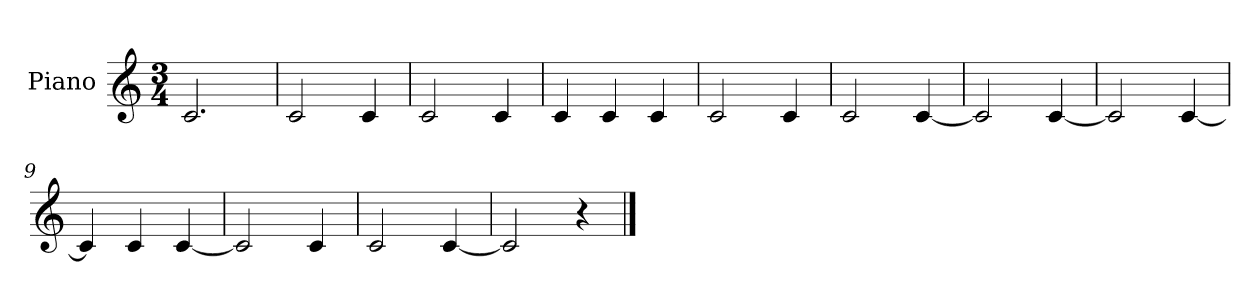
**kern
*part1
*staff1
*I"Piano
*I'Pno.
*clefG2
*k[]
*M3/4
*MM90
=1
2.c/
=2
2c/
4c/
=3
2c/
4c/
=4
4c/
4c/
4c/
=5
2c/
4c/
=6
2c/
[4c/
=7
2c/]
[4c/
=8
2c/]
[4c/
=9
4c/]
4c/
[4c/
=10
2c/]
4c/
=11
2c/
[4c/
=12
2c/]
4r
==
*-
